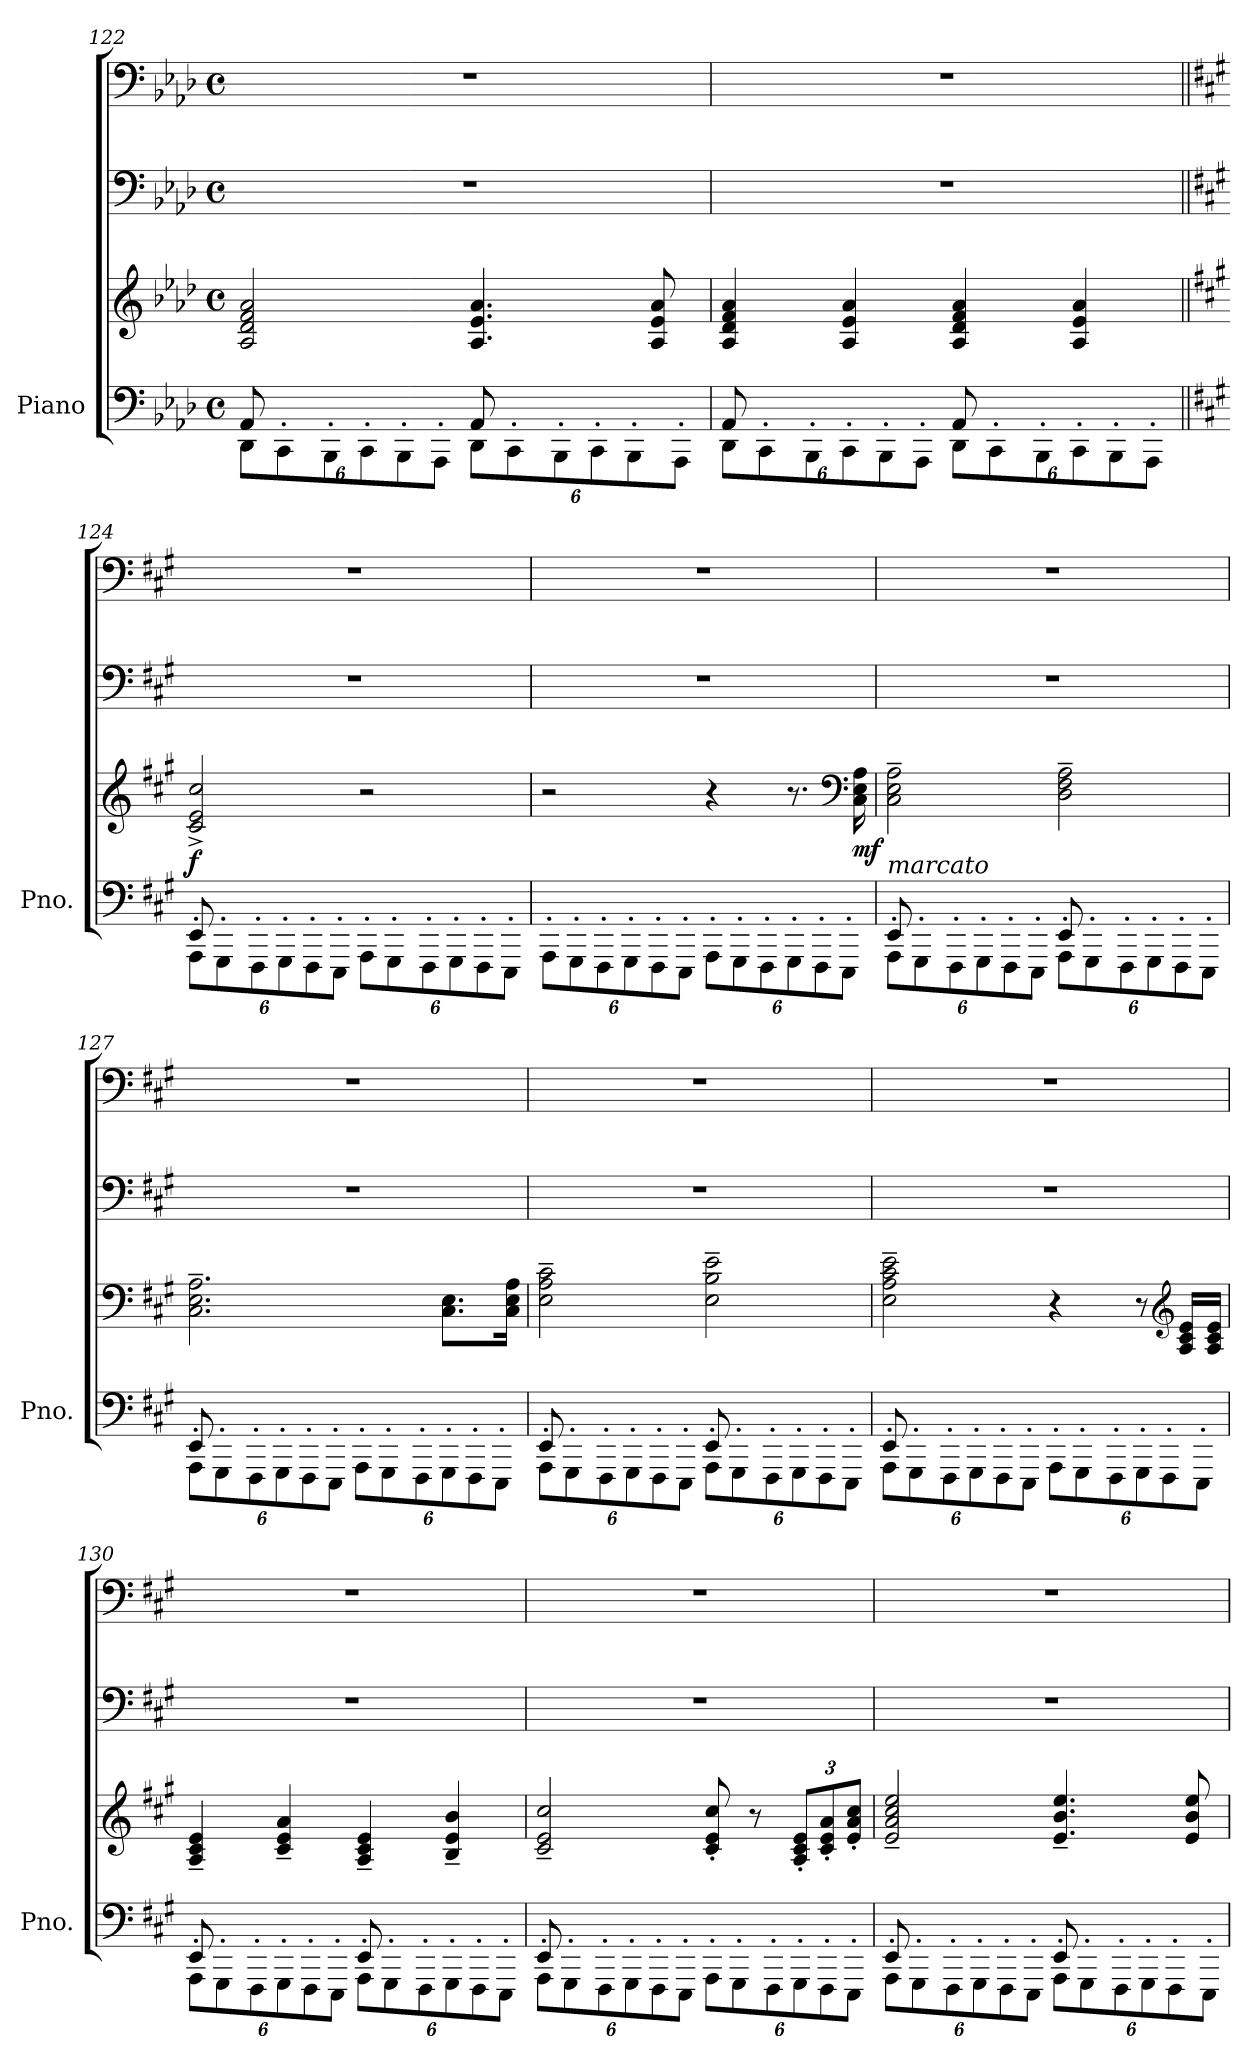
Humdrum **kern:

**kern	**kern	**kern	**kern	**dynam
*part1	*part1	*part1	*part1	*part1
*staff4	*staff3	*staff2	*staff1	*staff1/2/3/4
*I"Piano	*	*	*	*
*I'Pno.	*	*	*	*
*clefF4	*clefG2	*clefF4	*clefF4	*
*k[b-e-a-d-]	*k[b-e-a-d-]	*k[b-e-a-d-]	*k[b-e-a-d-]	*
*M4/4	*M4/4	*M4/4	*M4/4	*
*met(c)	*met(c)	*met(c)	*met(c)	*
*Xbrackettup	*	*	*	*
=122	=122	=122	=122	=122
*^	*	*	*	*
12DD-'\L	8AA-/	2A-/ 2d-/ 2f/ 2a-/	1r	1r	.
12CC'\	.	.	.	.	.
.	8ryy	.	.	.	.
12BBB-'\	.	.	.	.	.
12CC'\	4ryy	.	.	.	.
12BBB-'\	.	.	.	.	.
12AAA-'\J	.	.	.	.	.
12DD-'\L	8AA-/	4.A-/ 4.e-/ 4.a-/	.	.	.
12CC'\	.	.	.	.	.
.	8ryy	.	.	.	.
12BBB-'\	.	.	.	.	.
12CC'\	4ryy	.	.	.	.
12BBB-'\	.	.	.	.	.
.	.	8A-/ 8e-/ 8a-/	.	.	.
12AAA-'\J	.	.	.	.	.
!!LO:LB:g=z
=123	=123	=123	=123	=123	=123
*	*	*	*	*MM120	*
12DD-'\L	8AA-/	4A-/ 4d-/ 4f/ 4a-/	1r	1r	.
12CC'\	.	.	.	.	.
.	8ryy	.	.	.	.
12BBB-'\	.	.	.	.	.
12CC'\	4ryy	4A-/ 4e-/ 4a-/	.	.	.
12BBB-'\	.	.	.	.	.
12AAA-'\J	.	.	.	.	.
12DD-'\L	8AA-/	4A-/ 4d-/ 4f/ 4a-/	.	.	.
12CC'\	.	.	.	.	.
.	8ryy	.	.	.	.
12BBB-'\	.	.	.	.	.
12CC'\	4ryy	4A-/ 4e-/ 4a-/	.	.	.
12BBB-'\	.	.	.	.	.
12AAA-'\J	.	.	.	.	.
=124||	=124||	=124||	=124||	=124||	=124||
*k[f#c#g#]	*	*k[f#c#g#]	*k[f#c#g#]	*k[f#c#g#]	*
!	!	!	!	!	!LO:DY:b=3
12AAA'\L	8EE/	2c#/^ 2e/^ 2cc#/^	1r	1r	f
12GGG#'\	.	.	.	.	.
.	8ryy	.	.	.	.
12FFF#'\	.	.	.	.	.
12GGG#'\	4ryy	.	.	.	.
12FFF#'\	.	.	.	.	.
12EEE'\J	.	.	.	.	.
12AAA'\L	8ryy	2r	.	.	.
12GGG#'\	.	.	.	.	.
.	8ryy	.	.	.	.
12FFF#'\	.	.	.	.	.
12GGG#'\	4ryy	.	.	.	.
12FFF#'\	.	.	.	.	.
12EEE'\J	.	.	.	.	.
*v	*v	*	*	*	*
=125	=125	=125	=125	=125
12AAA'\L	2r	1r	1r	.
12GGG#'\	.	.	.	.
12FFF#'\	.	.	.	.
12GGG#'\	.	.	.	.
12FFF#'\	.	.	.	.
12EEE'\J	.	.	.	.
12AAA'\L	4r	.	.	.
12GGG#'\	.	.	.	.
12FFF#'\	.	.	.	.
12GGG#'\	8.r	.	.	.
12FFF#'\	.	.	.	.
12EEE'\J	.	.	.	.
*	*clefF4	*	*	*
!	!	!	!	!LO:DY:b=3
.	16C#\ 16E\ 16A\	.	.	mf
!!LO:LB:g=z
=126	=126	=126	=126	=126
*^	*	*	*	*
!LO:TX:a:i:t=marcato	!	!	!	!	!
12AAA'\L	8EE/	2C#\~ 2E\~ 2A\~	1r	1r	.
12GGG#'\	.	.	.	.	.
.	8ryy	.	.	.	.
12FFF#'\	.	.	.	.	.
12GGG#'\	4ryy	.	.	.	.
12FFF#'\	.	.	.	.	.
12EEE'\J	.	.	.	.	.
12AAA'\L	8EE/	2D\~ 2F#\~ 2A\~	.	.	.
12GGG#'\	.	.	.	.	.
.	8ryy	.	.	.	.
12FFF#'\	.	.	.	.	.
12GGG#'\	4ryy	.	.	.	.
12FFF#'\	.	.	.	.	.
12EEE'\J	.	.	.	.	.
=127	=127	=127	=127	=127	=127
12AAA'\L	8EE/	2.C#\~ 2.E\~ 2.A\~	1r	1r	.
12GGG#'\	.	.	.	.	.
.	8ryy	.	.	.	.
12FFF#'\	.	.	.	.	.
12GGG#'\	4ryy	.	.	.	.
12FFF#'\	.	.	.	.	.
12EEE'\J	.	.	.	.	.
12AAA'\L	8ryy	.	.	.	.
12GGG#'\	.	.	.	.	.
.	8ryy	.	.	.	.
12FFF#'\	.	.	.	.	.
12GGG#'\	4ryy	8.C#\ 8.E\L	.	.	.
12FFF#'\	.	.	.	.	.
12EEE'\J	.	.	.	.	.
.	.	16C#\ 16E\ 16A\Jk	.	.	.
=128	=128	=128	=128	=128	=128
12AAA'\L	8EE/	2E\~ 2A\~ 2c#\~	1r	1r	.
12GGG#'\	.	.	.	.	.
.	8ryy	.	.	.	.
12FFF#'\	.	.	.	.	.
12GGG#'\	4ryy	.	.	.	.
12FFF#'\	.	.	.	.	.
12EEE'\J	.	.	.	.	.
12AAA'\L	8EE/	2E\~ 2B\~ 2e\~	.	.	.
12GGG#'\	.	.	.	.	.
.	8ryy	.	.	.	.
12FFF#'\	.	.	.	.	.
12GGG#'\	4ryy	.	.	.	.
12FFF#'\	.	.	.	.	.
12EEE'\J	.	.	.	.	.
!!LO:PB:g=z
=129	=129	=129	=129	=129	=129
12AAA'\L	8EE/	2E\~ 2A\~ 2c#\~ 2e\~	1r	1r	.
12GGG#'\	.	.	.	.	.
.	8ryy	.	.	.	.
12FFF#'\	.	.	.	.	.
12GGG#'\	4ryy	.	.	.	.
12FFF#'\	.	.	.	.	.
12EEE'\J	.	.	.	.	.
12AAA'\L	8ryy	4r	.	.	.
12GGG#'\	.	.	.	.	.
.	8ryy	.	.	.	.
12FFF#'\	.	.	.	.	.
12GGG#'\	4ryy	8r	.	.	.
12FFF#'\	.	.	.	.	.
*	*	*clefG2	*	*	*
.	.	16A/ 16c#/ 16e/LL	.	.	.
12EEE'\J	.	.	.	.	.
.	.	16A/ 16c#/ 16e/JJ	.	.	.
=130	=130	=130	=130	=130	=130
12AAA'\L	8EE/	4A/~ 4c#/~ 4e/~	1r	1r	.
12GGG#'\	.	.	.	.	.
.	8ryy	.	.	.	.
12FFF#'\	.	.	.	.	.
12GGG#'\	4ryy	4c#/~ 4e/~ 4a/~	.	.	.
12FFF#'\	.	.	.	.	.
12EEE'\J	.	.	.	.	.
12AAA'\L	8EE/	4A/~ 4c#/~ 4e/~	.	.	.
12GGG#'\	.	.	.	.	.
.	8ryy	.	.	.	.
12FFF#'\	.	.	.	.	.
12GGG#'\	4ryy	4B/~ 4e/~ 4b/~	.	.	.
12FFF#'\	.	.	.	.	.
12EEE'\J	.	.	.	.	.
=131	=131	=131	=131	=131	=131
12AAA'\L	8EE/	2c#/~ 2e/~ 2cc#/~	1r	1r	.
12GGG#'\	.	.	.	.	.
.	8ryy	.	.	.	.
12FFF#'\	.	.	.	.	.
12GGG#'\	4ryy	.	.	.	.
12FFF#'\	.	.	.	.	.
12EEE'\J	.	.	.	.	.
12AAA'\L	8ryy	8c#/' 8e/' 8cc#/'	.	.	.
12GGG#'\	.	.	.	.	.
.	8ryy	8r	.	.	.
12FFF#'\	.	.	.	.	.
*	*	*Xbrackettup	*	*	*
12GGG#'\	4ryy	12A/' 12c#/' 12e/'L	.	.	.
12FFF#'\	.	12c#/' 12e/' 12a/'	.	.	.
12EEE'\J	.	12e/' 12a/' 12cc#/'J	.	.	.
!!LO:LB:g=z
=132	=132	=132	=132	=132	=132
12AAA'\L	8EE/	2e/~ 2a/~ 2cc#/~ 2ee/~	1r	1r	.
12GGG#'\	.	.	.	.	.
.	8ryy	.	.	.	.
12FFF#'\	.	.	.	.	.
12GGG#'\	4ryy	.	.	.	.
12FFF#'\	.	.	.	.	.
12EEE'\J	.	.	.	.	.
12AAA'\L	8EE/	4.e/~ 4.b/~ 4.ee/~	.	.	.
12GGG#'\	.	.	.	.	.
.	8ryy	.	.	.	.
12FFF#'\	.	.	.	.	.
12GGG#'\	4ryy	.	.	.	.
12FFF#'\	.	.	.	.	.
.	.	8e/ 8b/ 8ee/	.	.	.
12EEE'\J	.	.	.	.	.
*v	*v	*	*	*	*
=	=	=	=	=
*-	*-	*-	*-	*-
